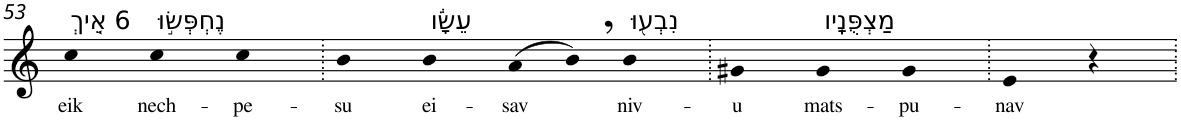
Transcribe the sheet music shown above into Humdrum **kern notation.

**kern	**text
*part1	*part1
*staff1	*staff1
*I"Piano	*
*I'Pno	*
!!LO:PB:g=z
*clefG2	*
*k[]	*
=53	=53
!LO:TX:a:t=6 אֵ֚יךְ	!
!	!LO:LY:b
4cc	eik
!LO:TX:a:t=נֶחְפְּשׂ֣וּ	!
!	!LO:LY:b
4cc	nech-
!	!LO:LY:b
4cc	-pe-
=54.	=54.
!	!LO:LY:b
4b	-su
!LO:TX:a:t=עֵשָׂ֔ו	!
!	!LO:LY:b
4b	ei-
!	!LO:LY:b
(>8a	-sav
8b,)	.
!LO:TX:a:t=נִבְע֖וּ	!
!	!LO:LY:b
4b	niv-
=55.	=55.
!	!LO:LY:b
4g#X	-u
!LO:TX:a:t=מַצְפֻּנָֽיו	!
!	!LO:LY:b
4g#	mats-
!	!LO:LY:b
4g#	-pu-
=56.	=56.
!	!LO:LY:b
4e	-nav
4r	.
=.	=.
*-	*-
